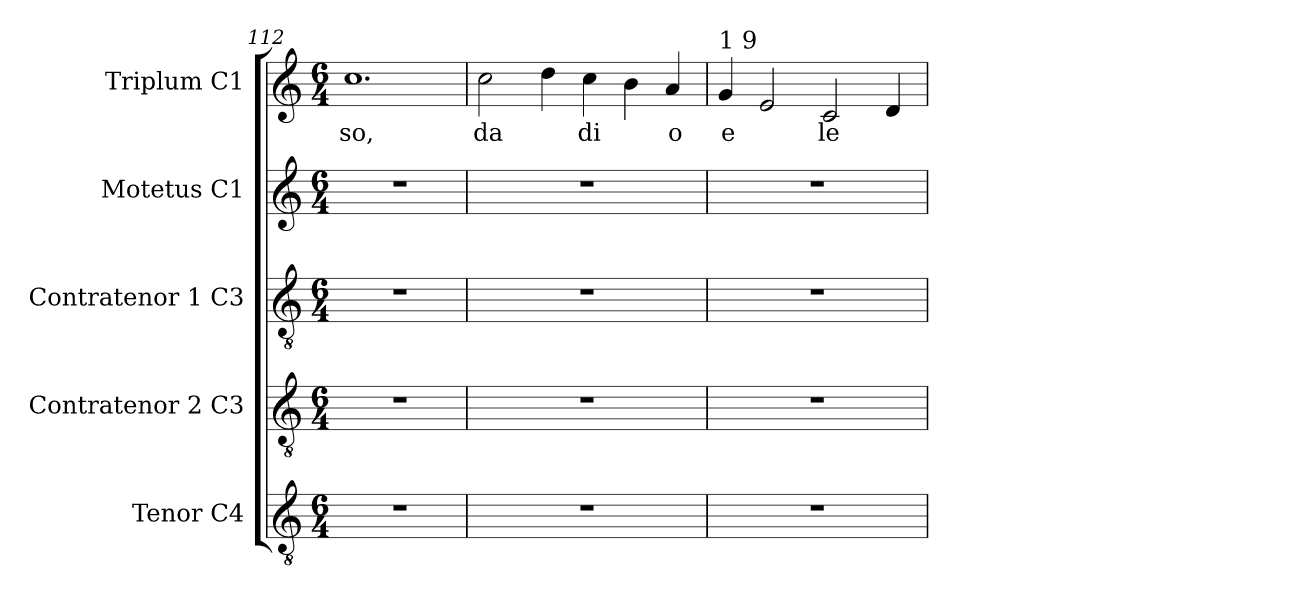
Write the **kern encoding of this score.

**kern	**kern	**kern	**kern	**kern	**text
*part5	*part4	*part3	*part2	*part1	*part1
*staff5	*staff4	*staff3	*staff2	*staff1	*staff1
*I"Tenor  C4	*I"Contratenor 2  C3	*I"Contratenor 1  C3	*I"Motetus  C1	*I"Triplum  C1	*
*I'T	*I'Ct2	*I'Ct1	*I'Mot	*I'Tr	*
*clefGv2	*clefGv2	*clefGv2	*clefG2	*clefG2	*
*k[]	*k[]	*k[]	*k[]	*k[]	*
*C:	*C:	*C:	*C:	*C:	*
*M6/4	*M6/4	*M6/4	*M6/4	*M6/4	*
=112	=112	=112	=112	=112	=112
!	!	!	!	!	!LO:LY:b:cj
1.r	1.r	1.r	1.r	1.cc	-so,
=113	=113	=113	=113	=113	=113
!	!	!	!	!	!LO:LY:b:cj
1.r	1.r	1.r	1.r	2cc\	da
!	!	!	!	!	!LO:LY:b:cj
.	.	.	.	4dd\	.
!	!	!	!	!	!LO:LY:b:cj
.	.	.	.	4cc\	di-
!	!	!	!	!	!LO:LY:b:cj
.	.	.	.	4b\	--
!	!	!	!	!	!LO:LY:b:cj
.	.	.	.	4a/	-o
!!LO:LB:g=z
=114	=114	=114	=114	=114	=114
!	!	!	!	!LO:TX:a:t=1 9	!
!	!	!	!	!	!LO:LY:b:cj
1.r	1.r	1.r	1.r	4g/	e-
!	!	!	!	!	!LO:LY:b:cj
.	.	.	.	2e/	--
!	!	!	!	!	!LO:LY:b:cj
.	.	.	.	2c/	-le-
!	!	!	!	!	!LO:LY:b:cj
.	.	.	.	4d/	--
=	=	=	=	=	=
*-	*-	*-	*-	*-	*-
